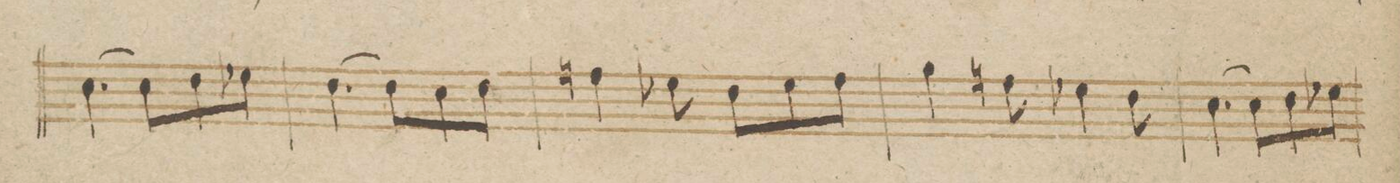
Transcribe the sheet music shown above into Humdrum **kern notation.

**kern	**dynam
*I"Clarinetto Imo in B.	*
*clefG2	*
*k[b-]	*
*M6/8	*
[4.b-\	.
8b-\L]	.
8cc\	.
8dd-X\J	.
=35	=35
[4.cc\	.
8cc\L]	.
8b-\	.
8cc\J	.
=36	=36
4ee-\	.
8dd-X\	.
8cc\L	.
8dd-\	.
8ee-\J	.
=37	=37
4ff\	.
8ee-\	.
4dd-X\	.
8cc\	.
=38	=38
[4.b-\	.
8b-\L]	.
8cc\	.
8dd-X\J	.
=39	=39
*-	*-
